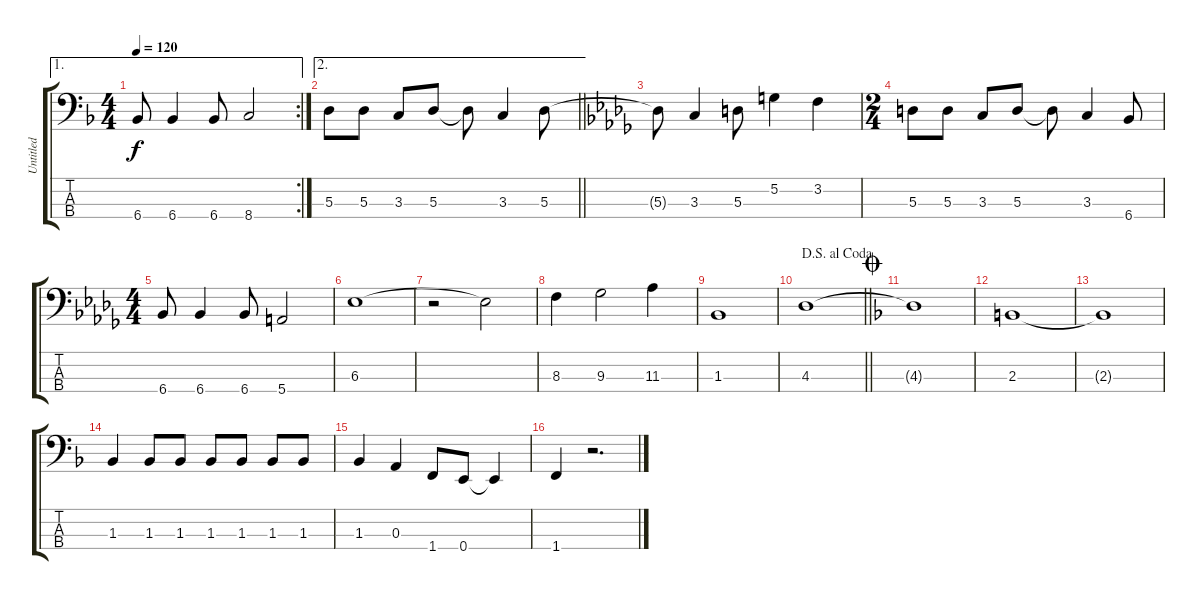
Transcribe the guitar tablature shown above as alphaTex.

\track ("Untitled" "Untitled") {instrument electricbassfinger}
\staff {score tabs}
\tuning (G2 D2 A1 E1) {hide}
\ae 1
\rc 2
\ts (4 4)
\tempo 120
\clef f4
\ks f
6.4{t}.8{dy f} 6.4.4 6.4.8 8.4.2 |
\ae 2
\barLineRight lightlight
5.3.8 5.3.8 3.3.8 5.3.8 5.3{t}.8 3.3.4 5.3.8 |
\ks db
5.3{t}.8 3.3.4 5.3.8 5.2.4 3.2.4 |
\ts (2 4)
5.3.8 5.3.8 3.3.8 5.3.8 5.3{t}.8 3.3.4 6.4.8 |
\ts (4 4)
6.4.8 6.4.4 6.4.8 5.4.2 |
6.3.1 |
r.2 6.3{t}.2 |
8.3.4 9.3.2 11.3.4 |
1.3.1 |
\jump dalsegnoalcoda
\barLineRight lightlight
4.3.1 |
\jump coda
\ks f
4.3{t}.1 |
2.3.1 |
2.3{t}.1 |
1.3.4 1.3.8 1.3.8 1.3.8 1.3.8 1.3.8 1.3.8 |
1.3.4 0.3.4 1.4.8 0.4.8 0.4{t}.4 |
1.4.4 r.2{d}
